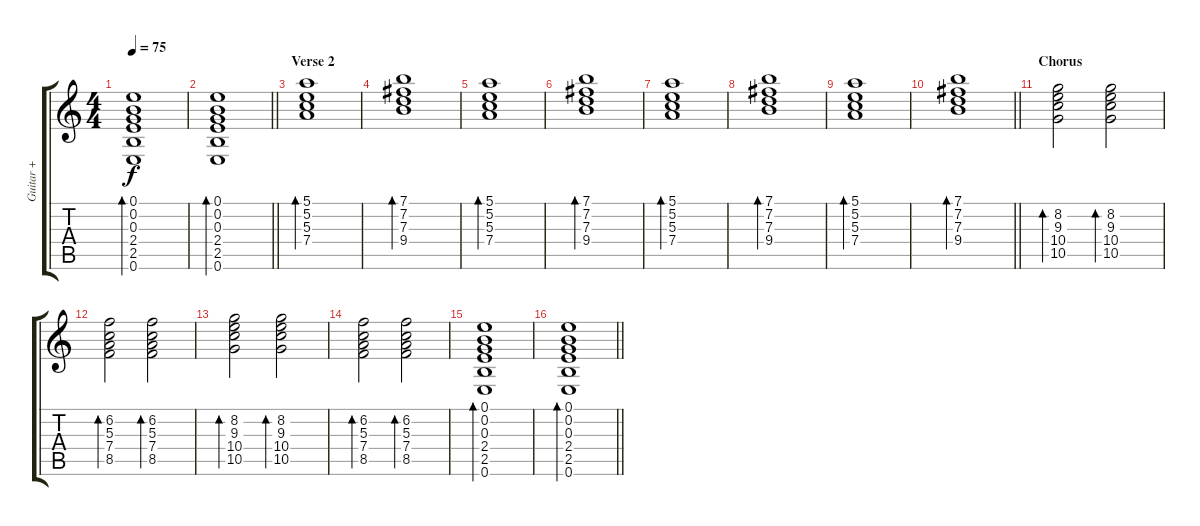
\track ("Guitar +" "Guitar +") {instrument acousticguitarnylon}
\staff {score tabs}
\tuning (E4 B3 G3 D3 A2 E2) {hide}
\ts (4 4)
\tempo 75
\clef g2
\ks c
(0.1 0.2 0.3 2.4 2.5 0.6).1{bd 120 dy f} |
\barLineRight lightlight
(0.1 0.2 0.3 2.4 2.5 0.6).1{bd 120} |
\section ("" "Verse 2")
(5.1 5.2 5.3 7.4).1{bd 120} |
(7.1 7.2 7.3 9.4).1{bd 240} |
(5.1 5.2 5.3 7.4).1{bd 120} |
(7.1 7.2 7.3 9.4).1{bd 240} |
(5.1 5.2 5.3 7.4).1{bd 120} |
(7.1 7.2 7.3 9.4).1{bd 240} |
(5.1 5.2 5.3 7.4).1{bd 240} |
\barLineRight lightlight
(7.1 7.2 7.3 9.4).1{bd 120} |
\section ("" "Chorus")
(8.2 9.3 10.4 10.5).2{bd 120} (8.2 9.3 10.4 10.5).2{bd 120} |
(6.2 5.3 7.4 8.5).2{bd 120} (6.2 5.3 7.4 8.5).2{bd 120} |
(8.2 9.3 10.4 10.5).2{bd 120} (8.2 9.3 10.4 10.5).2{bd 120} |
(6.2 5.3 7.4 8.5).2{bd 120} (6.2 5.3 7.4 8.5).2{bd 120} |
(0.1 0.2 0.3 2.4 2.5 0.6).1{bd 120} |
\barLineRight lightlight
(0.1 0.2 0.3 2.4 2.5 0.6).1{bd 120}
